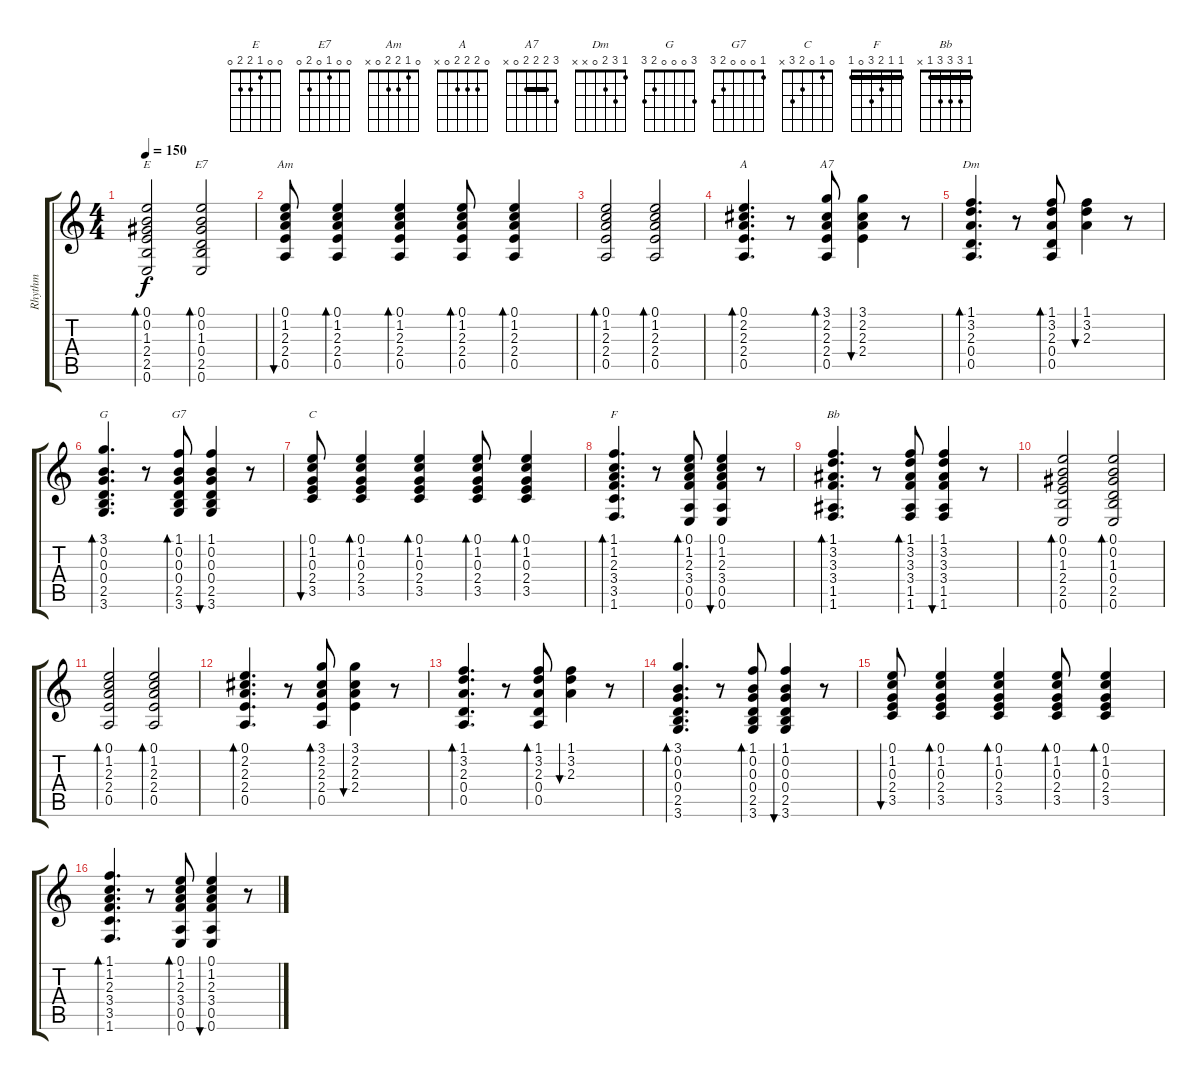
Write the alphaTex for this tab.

\track ("Rhythm" "Rhythm") {instrument acousticguitarnylon}
\staff {score tabs}
\tuning (E4 B3 G3 D3 A2 E2) {hide}
\chord ("E" 0 0 1 2 2 0)
\chord ("E7" 0 0 1 0 2 0)
\chord ("Am" 0 1 2 2 0 x)
\chord ("A" 0 2 2 2 0 x)
\chord ("A7" 3 2 2 2 0 x) {barre 2}
\chord ("Dm" 1 3 2 0 x x)
\chord ("G" 3 0 0 0 2 3)
\chord ("G7" 1 0 0 0 2 3)
\chord ("C" 0 1 0 2 3 x)
\chord ("F" 1 1 2 3 0 1) {barre 1}
\chord ("Bb" 1 3 3 3 1 x) {barre 1}
\ts (4 4)
\tempo 150
\clef g2
\ks aminor
(0.1 0.2 1.3 2.4 2.5 0.6).2{bd 60 ch "E" dy f} (0.1 0.2 1.3 0.4 2.5 0.6).2{bd 60 ch "E7"} |
(0.1 1.2 2.3 2.4 0.5).8{bu 60 ch "Am"} (0.1 1.2 2.3 2.4 0.5).4{bd 60} (0.1 1.2 2.3 2.4 0.5).4{bd 60} (0.1 1.2 2.3 2.4 0.5).8{bd 60} (0.1 1.2 2.3 2.4 0.5).4{bd 60} |
(0.1 1.2 2.3 2.4 0.5).2{bd 240} (0.1 1.2 2.3 2.4 0.5).2{bd 240} |
(0.1 2.2 2.3 2.4 0.5).4{d bd 240 ch "A"} r.8 (3.1 2.2 2.3 2.4 0.5).8{bd 240 ch "A7"} (3.1 2.2 2.3 2.4).4{bu 60} r.8 |
(1.1 3.2 2.3 0.4 0.5).4{d bd 240 ch "Dm"} r.8 (1.1 3.2 2.3 0.4 0.5).8{bd 240} (1.1 3.2 2.3).4{bu 60} r.8 |
(3.1 0.2 0.3 0.4 2.5 3.6).4{d bd 240 ch "G"} r.8 (1.1 0.2 0.3 0.4 2.5 3.6).8{bd 240 ch "G7"} (1.1 0.2 0.3 0.4 2.5 3.6).4{bu 60} r.8 |
(0.1 1.2 0.3 2.4 3.5).8{bu 60 ch "C"} (0.1 1.2 0.3 2.4 3.5).4{bd 60} (0.1 1.2 0.3 2.4 3.5).4{bd 60} (0.1 1.2 0.3 2.4 3.5).8{bd 60} (0.1 1.2 0.3 2.4 3.5).4{bd 60} |
(1.1 1.2 2.3 3.4 3.5 1.6).4{d bd 240 ch "F"} r.8 (0.1 1.2 2.3 3.4 0.5 0.6).8{bd 240} (0.1 1.2 2.3 3.4 0.5 0.6).4{bu 60} r.8 |
(1.1 3.2 3.3 3.4 1.5 1.6).4{d bd 240 ch "Bb"} r.8 (1.1 3.2 3.3 3.4 1.5 1.6).8{bd 240} (1.1 3.2 3.3 3.4 1.5 1.6).4{bu 60} r.8 |
(0.1 0.2 1.3 2.4 2.5 0.6).2{bd 60} (0.1 0.2 1.3 0.4 2.5 0.6).2{bd 60} |
(0.1 1.2 2.3 2.4 0.5).2{bd 240} (0.1 1.2 2.3 2.4 0.5).2{bd 240} |
(0.1 2.2 2.3 2.4 0.5).4{d bd 240} r.8 (3.1 2.2 2.3 2.4 0.5).8{bd 240} (3.1 2.2 2.3 2.4).4{bu 60} r.8 |
(1.1 3.2 2.3 0.4 0.5).4{d bd 240} r.8 (1.1 3.2 2.3 0.4 0.5).8{bd 240} (1.1 3.2 2.3).4{bu 60} r.8 |
(3.1 0.2 0.3 0.4 2.5 3.6).4{d bd 240} r.8 (1.1 0.2 0.3 0.4 2.5 3.6).8{bd 240} (1.1 0.2 0.3 0.4 2.5 3.6).4{bu 60} r.8 |
(0.1 1.2 0.3 2.4 3.5).8{bu 60} (0.1 1.2 0.3 2.4 3.5).4{bd 60} (0.1 1.2 0.3 2.4 3.5).4{bd 60} (0.1 1.2 0.3 2.4 3.5).8{bd 60} (0.1 1.2 0.3 2.4 3.5).4{bd 60} |
(1.1 1.2 2.3 3.4 3.5 1.6).4{d bd 240} r.8 (0.1 1.2 2.3 3.4 0.5 0.6).8{bd 240} (0.1 1.2 2.3 3.4 0.5 0.6).4{bu 60} r.8
